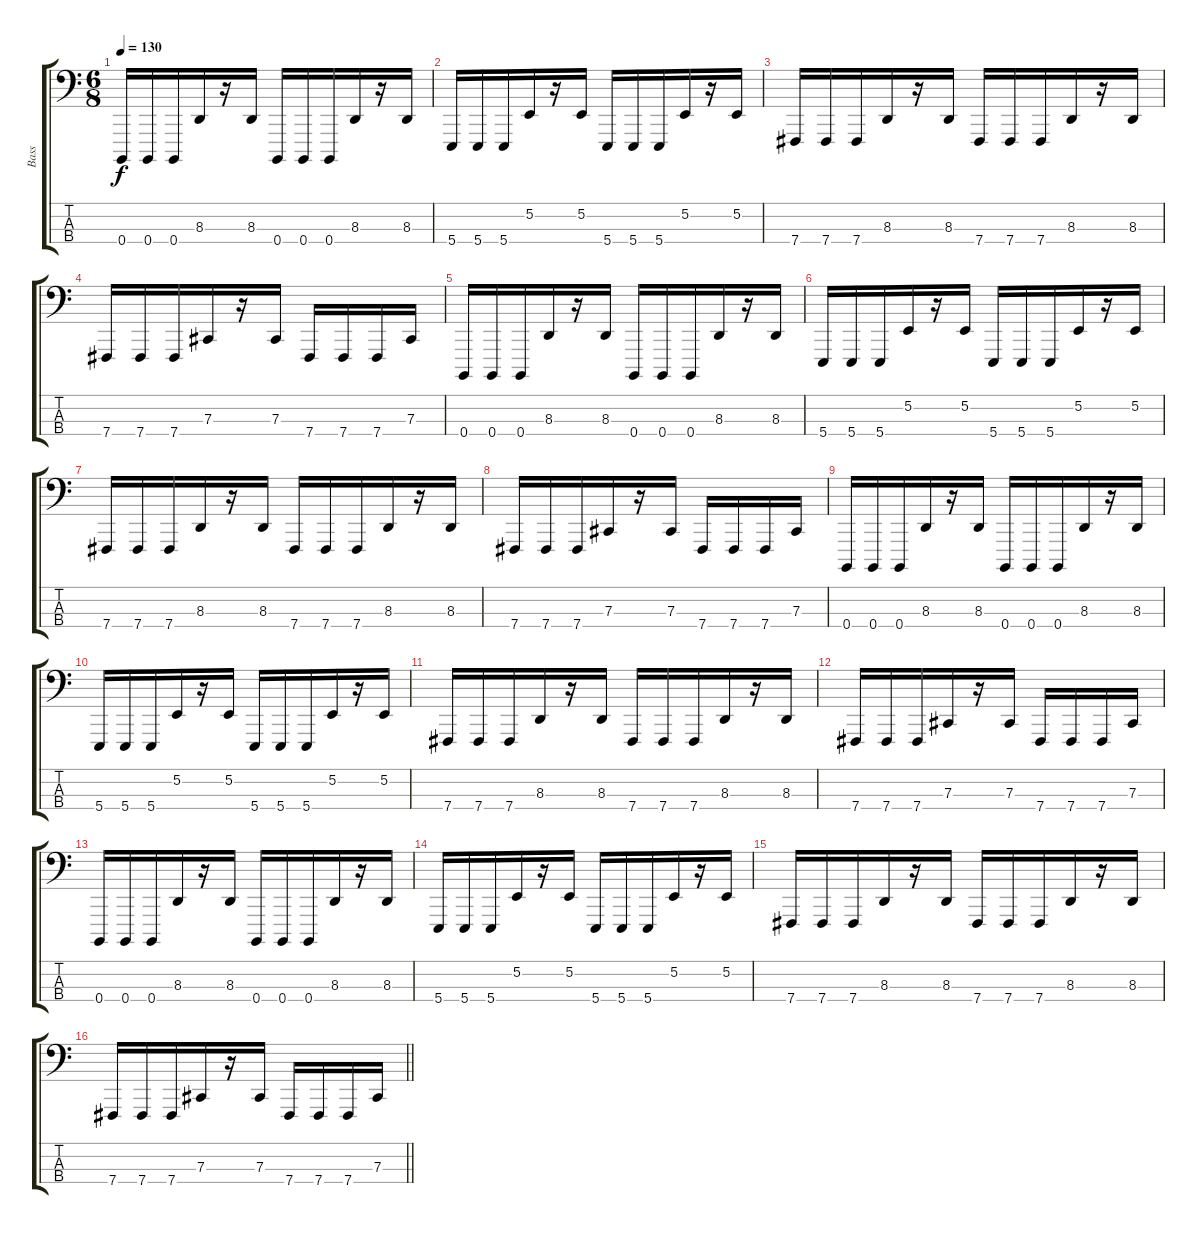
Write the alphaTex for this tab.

\track ("Bass" "Bass") {solo instrument brightacousticpiano}
\staff {score tabs}
\tuning (E2 B1 Gb1 B0) {hide}
\ts (6 8)
\tempo 130
\clef f4
\ks c
0.4.16{dy f} 0.4.16 0.4.16 8.3.16 r.16 8.3.16 0.4.16 0.4.16 0.4.16 8.3.16 r.16 8.3.16 |
5.4.16 5.4.16 5.4.16 5.2.16 r.16 5.2.16 5.4.16 5.4.16 5.4.16 5.2.16 r.16 5.2.16 |
7.4.16 7.4.16 7.4.16 8.3.16 r.16 8.3.16 7.4.16 7.4.16 7.4.16 8.3.16 r.16 8.3.16 |
7.4.16 7.4.16 7.4.16 7.3.16 r.16 7.3.16 7.4.16 7.4.16 7.4.16 7.3.16 |
0.4.16 0.4.16 0.4.16 8.3.16 r.16 8.3.16 0.4.16 0.4.16 0.4.16 8.3.16 r.16 8.3.16 |
5.4.16 5.4.16 5.4.16 5.2.16 r.16 5.2.16 5.4.16 5.4.16 5.4.16 5.2.16 r.16 5.2.16 |
7.4.16 7.4.16 7.4.16 8.3.16 r.16 8.3.16 7.4.16 7.4.16 7.4.16 8.3.16 r.16 8.3.16 |
7.4.16 7.4.16 7.4.16 7.3.16 r.16 7.3.16 7.4.16 7.4.16 7.4.16 7.3.16 |
0.4.16 0.4.16 0.4.16 8.3.16 r.16 8.3.16 0.4.16 0.4.16 0.4.16 8.3.16 r.16 8.3.16 |
5.4.16 5.4.16 5.4.16 5.2.16 r.16 5.2.16 5.4.16 5.4.16 5.4.16 5.2.16 r.16 5.2.16 |
7.4.16 7.4.16 7.4.16 8.3.16 r.16 8.3.16 7.4.16 7.4.16 7.4.16 8.3.16 r.16 8.3.16 |
7.4.16 7.4.16 7.4.16 7.3.16 r.16 7.3.16 7.4.16 7.4.16 7.4.16 7.3.16 |
0.4.16 0.4.16 0.4.16 8.3.16 r.16 8.3.16 0.4.16 0.4.16 0.4.16 8.3.16 r.16 8.3.16 |
5.4.16 5.4.16 5.4.16 5.2.16 r.16 5.2.16 5.4.16 5.4.16 5.4.16 5.2.16 r.16 5.2.16 |
7.4.16 7.4.16 7.4.16 8.3.16 r.16 8.3.16 7.4.16 7.4.16 7.4.16 8.3.16 r.16 8.3.16 |
\barLineRight lightlight
7.4.16 7.4.16 7.4.16 7.3.16 r.16 7.3.16 7.4.16 7.4.16 7.4.16 7.3.16
